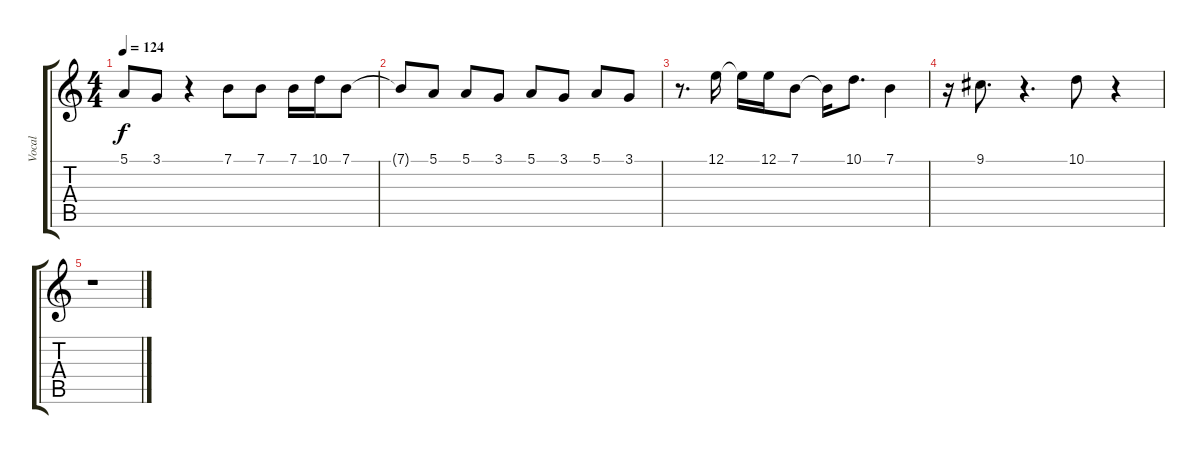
\track ("Vocal" "Vocal") {instrument lead2sawtooth}
\staff {score tabs}
\tuning (E4 B3 G3 D3 A2 E2) {hide}
\ts (4 4)
\tempo 124
\clef g2
\ks c
5.1{t}.8{dy f} 3.1.8 r.4 7.1.8 7.1.8 7.1.16 10.1.16 7.1.8 |
7.1{t}.8 5.1.8 5.1.8 3.1.8 5.1.8 3.1.8 5.1.8 3.1.8 |
r.8{d} 12.1.16 12.1{t}.16 12.1.16 7.1.8 7.1{t}.16 10.1.8{d} 7.1.4 |
r.16 9.1.8{d} r.4{d} 10.1.8 r.4 |
r.1
